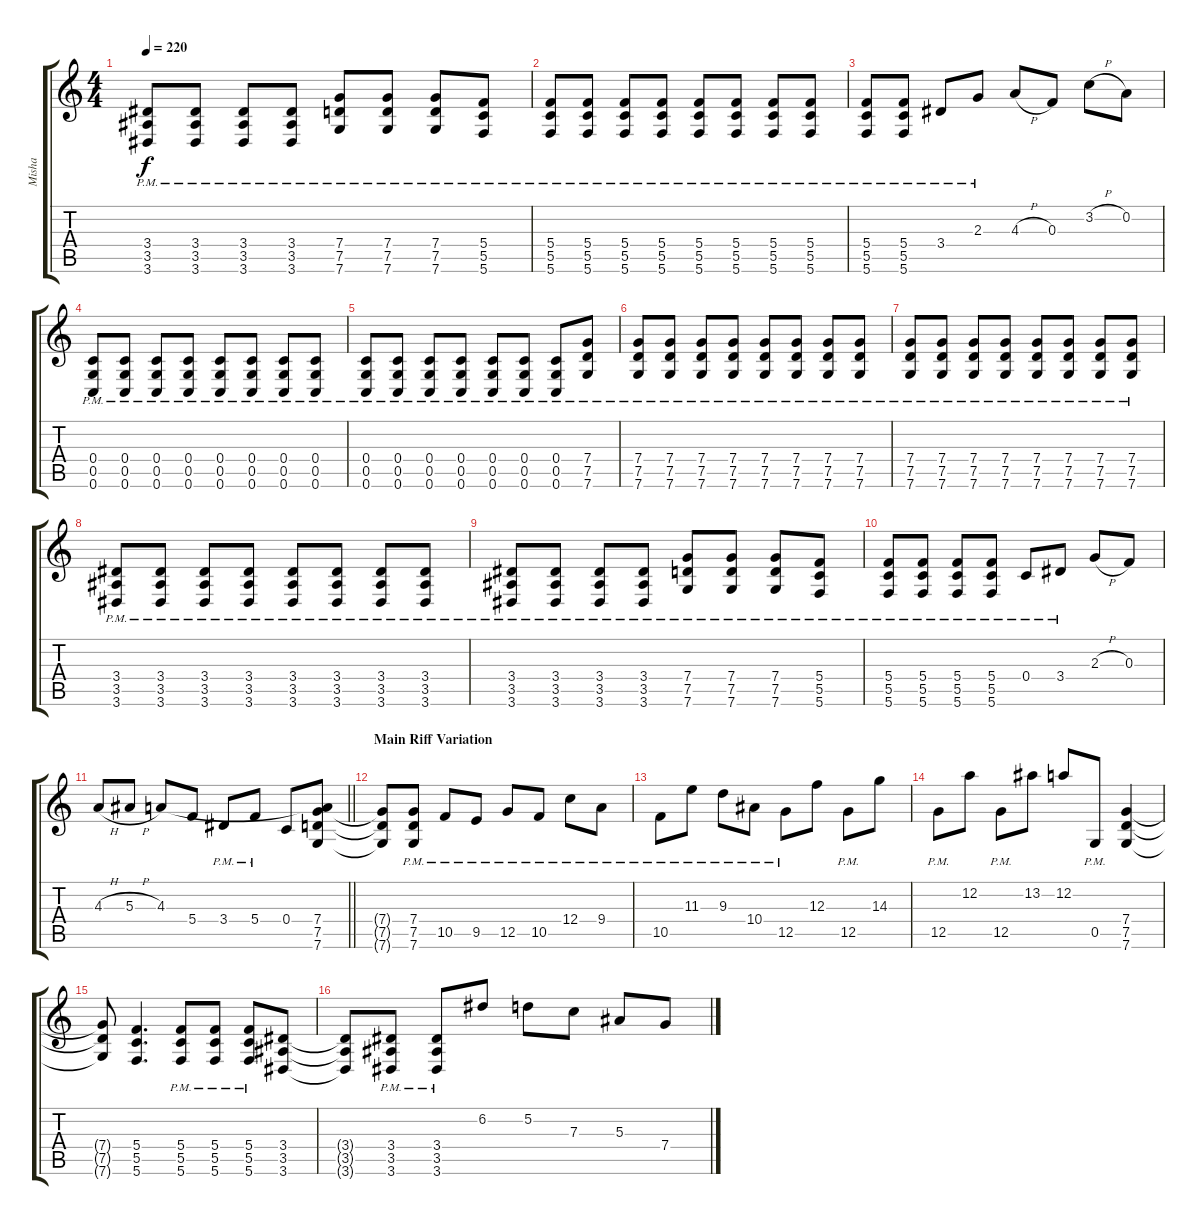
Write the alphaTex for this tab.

\track ("Misha" "Misha") {instrument overdrivenguitar}
\staff {score tabs}
\tuning (D4 A3 F3 C3 G2 C2) {hide}
\ts (4 4)
\tempo 220
\clef g2
\ks c
(3.4{pm} 3.5{pm} 3.6{pm}).8{dy f} (3.4{pm} 3.5{pm} 3.6{pm}).8 (3.4{pm} 3.5{pm} 3.6{pm}).8 (3.4{pm} 3.5{pm} 3.6{pm}).8 (7.4{pm} 7.5{pm} 7.6{pm}).8 (7.4{pm} 7.5{pm} 7.6{pm}).8 (7.4{pm} 7.5{pm} 7.6{pm}).8 (5.4{pm} 5.5{pm} 5.6{pm}).8 |
(5.4{pm} 5.5{pm} 5.6{pm}).8 (5.4{pm} 5.5{pm} 5.6{pm}).8 (5.4{pm} 5.5{pm} 5.6{pm}).8 (5.4{pm} 5.5{pm} 5.6{pm}).8 (5.4{pm} 5.5{pm} 5.6{pm}).8 (5.4{pm} 5.5{pm} 5.6{pm}).8 (5.4{pm} 5.5{pm} 5.6{pm}).8 (5.4{pm} 5.5{pm} 5.6{pm}).8 |
(5.4{pm} 5.5{pm} 5.6{pm}).8 (5.4{pm} 5.5{pm} 5.6{pm}).8 3.4{pm}.8 2.3{pm}.8 4.3{h}.8 0.3.8 3.2{h}.8 0.2.8 |
(0.4{pm} 0.5{pm} 0.6{pm}).8 (0.4{pm} 0.5{pm} 0.6{pm}).8 (0.4{pm} 0.5{pm} 0.6{pm}).8 (0.4{pm} 0.5{pm} 0.6{pm}).8 (0.4{pm} 0.5{pm} 0.6{pm}).8 (0.4{pm} 0.5{pm} 0.6{pm}).8 (0.4{pm} 0.5{pm} 0.6{pm}).8 (0.4{pm} 0.5{pm} 0.6{pm}).8 |
(0.4{pm} 0.5{pm} 0.6{pm}).8 (0.4{pm} 0.5{pm} 0.6{pm}).8 (0.4{pm} 0.5{pm} 0.6{pm}).8 (0.4{pm} 0.5{pm} 0.6{pm}).8 (0.4{pm} 0.5{pm} 0.6{pm}).8 (0.4{pm} 0.5{pm} 0.6{pm}).8 (0.4{pm} 0.5{pm} 0.6{pm}).8 (7.4{pm} 7.5{pm} 7.6{pm}).8 |
(7.4{pm} 7.5{pm} 7.6{pm}).8 (7.4{pm} 7.5{pm} 7.6{pm}).8 (7.4{pm} 7.5{pm} 7.6{pm}).8 (7.4{pm} 7.5{pm} 7.6{pm}).8 (7.4{pm} 7.5{pm} 7.6{pm}).8 (7.4{pm} 7.5{pm} 7.6{pm}).8 (7.4{pm} 7.5{pm} 7.6{pm}).8 (7.4{pm} 7.5{pm} 7.6{pm}).8 |
(7.4{pm} 7.5{pm} 7.6{pm}).8 (7.4{pm} 7.5{pm} 7.6{pm}).8 (7.4{pm} 7.5{pm} 7.6{pm}).8 (7.4{pm} 7.5{pm} 7.6{pm}).8 (7.4{pm} 7.5{pm} 7.6{pm}).8 (7.4{pm} 7.5{pm} 7.6{pm}).8 (7.4{pm} 7.5{pm} 7.6{pm}).8 (7.4{pm} 7.5{pm} 7.6{pm}).8 |
(3.4{pm} 3.5{pm} 3.6{pm}).8 (3.4{pm} 3.5{pm} 3.6{pm}).8 (3.4{pm} 3.5{pm} 3.6{pm}).8 (3.4{pm} 3.5{pm} 3.6{pm}).8 (3.4{pm} 3.5{pm} 3.6{pm}).8 (3.4{pm} 3.5{pm} 3.6{pm}).8 (3.4{pm} 3.5{pm} 3.6{pm}).8 (3.4{pm} 3.5{pm} 3.6{pm}).8 |
(3.4{pm} 3.5{pm} 3.6{pm}).8 (3.4{pm} 3.5{pm} 3.6{pm}).8 (3.4{pm} 3.5{pm} 3.6{pm}).8 (3.4{pm} 3.5{pm} 3.6{pm}).8 (7.4{pm} 7.5{pm} 7.6{pm}).8 (7.4{pm} 7.5{pm} 7.6{pm}).8 (7.4{pm} 7.5{pm} 7.6{pm}).8 (5.4{pm} 5.5{pm} 5.6{pm}).8 |
(5.4{pm} 5.5{pm} 5.6{pm}).8 (5.4{pm} 5.5{pm} 5.6{pm}).8 (5.4{pm} 5.5{pm} 5.6{pm}).8 (5.4{pm} 5.5{pm} 5.6{pm}).8 0.4{pm}.8 3.4{pm}.8 2.3{h}.8 0.3.8 |
\barLineRight lightlight
4.3{h}.8 5.3{h}.8 4.3.8 5.4.8 3.4{pm}.8 5.4{pm}.8 0.4.8 (4.3{t} 7.4 7.5 7.6).8 |
\section ("" "Main Riff Variation")
(7.4{t} 7.5{t} 7.6{t}).8 (7.4{pm} 7.5 7.6{pm}).8 10.5{pm}.8 9.5{pm}.8 12.5{pm}.8 10.5{pm}.8 12.4{pm}.8 9.4{pm}.8 |
10.5{pm}.8 11.3{pm}.8 9.3{pm}.8 10.4{pm}.8 12.5{pm}.8 12.3.8 12.5{pm}.8 14.3.8 |
12.5{pm}.8 12.2.8 12.5{pm}.8 13.2.8 12.2.8 0.5{pm}.8 (7.4 7.5 7.6).4 |
(7.4{t} 7.5{t} 7.6{t}).8 (5.4 5.5 5.6).4{d} (5.4{pm} 5.5{pm} 5.6{pm}).8 (5.4{pm} 5.5{pm} 5.6{pm}).8 (5.4{pm} 5.5{pm} 5.6{pm}).8 (3.4 3.5 3.6).8 |
(3.4{t} 3.5{t} 3.6{t}).8 (3.4{pm} 3.5{pm} 3.6{pm}).8 (3.4{pm} 3.5{pm} 3.6{pm}).8 6.2.8 5.2.8 7.3.8 5.3.8 7.4.8
